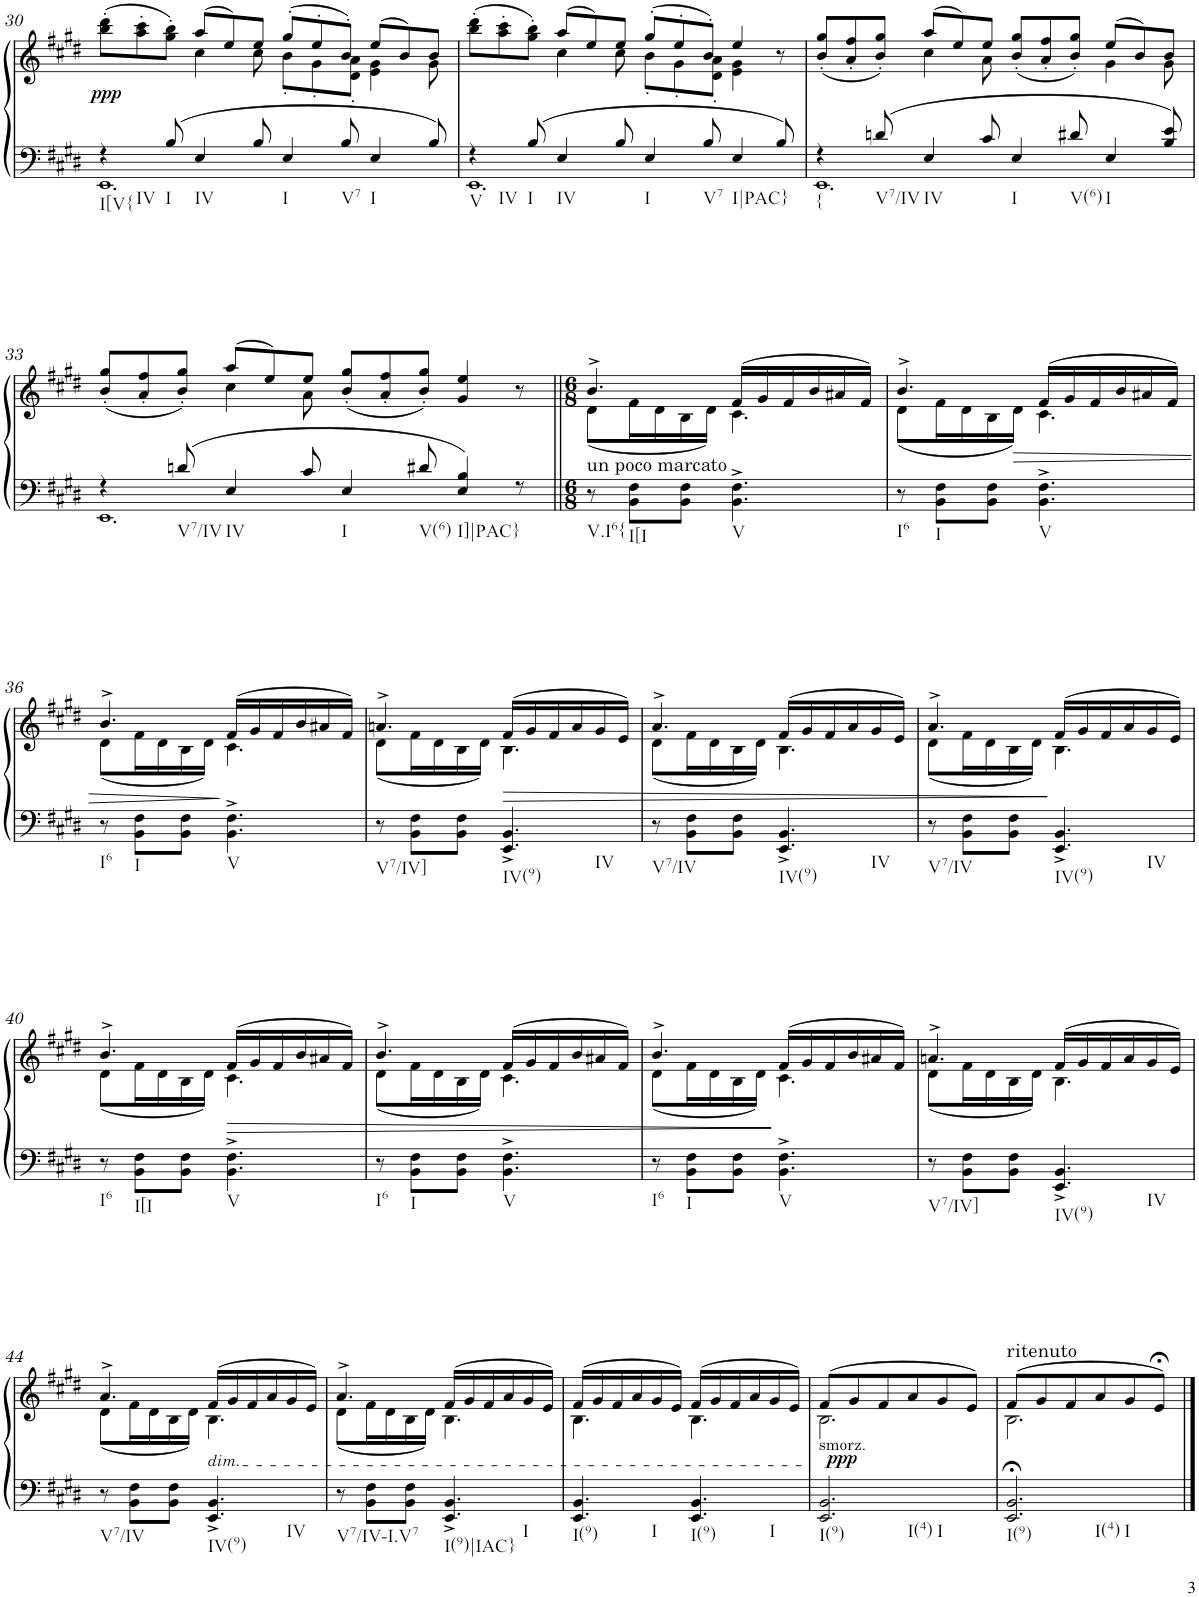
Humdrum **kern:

**kern	**kern	**dynam
*part1	*part1	*part1
*staff2	*staff1	*staff1/2
*I"Piano	*	*
*I'Pno.	*	*
!!LO:PB:g=z
*clefF4	*clefG2	*
*k[f#c#g#d#]	*k[f#c#g#d#]	*
*M12/8	*M12/8	*
=30	=30	=30
*^	*^	*
!LO:TX:b:t=I[V{	!	!	!	!
!LO:TX:b:t=IV	!	!	!	!
!	!	!	!	!LO:DY:b
4r	1.EE	(>8bb\' 8ddd#\'L	4.ryy	ppp
.	.	8aa\' 8ccc#\'	.	.
!LO:TX:b:t=I	!	!	!	!
8B/	.	8gg#\' 8bb\'J)	.	.
!LO:TX:b:t=IV	!	!	!	!
4E/	.	(8aa/L	4cc#\	.
.	.	8ee/)	.	.
8B/	.	8ee/J	8cc#\	.
!LO:TX:b:t=I	!	!	!	!
4E/	.	(8gg#'/L	8b'\L	.
.	.	8ee'/	8g#'\	.
!LO:TX:b:t=V7	!	!	!	!
8B/	.	8b'/J)	8d#\' 8a\'J	.
!LO:TX:b:t=I	!	!	!	!
4E/	.	(8ee/L	4e\ 4g#\	.
.	.	8b/)	.	.
8B/	.	8b/J	8g#\	.
=31	=31	=31	=31	=31
!LO:TX:b:t=V	!	!	!	!
!LO:TX:b:t=IV	!	!	!	!
4r	1.EE	(>8bb\' 8ddd#\'L	4.ryy	.
.	.	8aa\' 8ccc#\'	.	.
!LO:TX:b:t=I	!	!	!	!
8B/	.	8gg#\' 8bb\'J)	.	.
!LO:TX:b:t=IV	!	!	!	!
4E/	.	(8aa/L	4cc#\	.
.	.	8ee/)	.	.
8B/	.	8ee/J	8cc#\	.
!LO:TX:b:t=I	!	!	!	!
4E/	.	(8gg#'/L	8b'\L	.
.	.	8ee'/	8g#'\	.
!LO:TX:b:t=V7	!	!	!	!
8B/	.	8b'/J)	8d#\' 8a\'J	.
!LO:TX:b:t=I|PAC}	!	!	!	!
4E/	.	4ee/	4e\ 4g#\	.
8B/	.	8r	8ryy	.
=32	=32	=32	=32	=32
!LO:TX:b:t=V7/IV	!	!	!	!
4r	1.EE	(8b/' 8gg#/'L	4.ryy	.
.	.	8a/' 8ff#/'	.	.
!LO:TX:b:t=IV	!	!	!	!
8dn/	.	8b/' 8gg#/'J)	.	.
!LO:TX:b:t=I	!	!	!	!
4E/	.	(8aa/L	4cc#\	.
.	.	8ee/)	.	.
8c#/	.	8ee/J	8a\	.
!LO:TX:b:t=V(6)	!	!	!	!
4E/	.	(8b/' 8gg#/'L	4.ryy	.
.	.	8a/' 8ff#/'	.	.
!LO:TX:b:t=I	!	!	!	!
8d#X/	.	8b/' 8gg#/'J)	.	.
!LO:TX:b:t={	!	!	!	!
4E/	.	(8ee/L	4g#\	.
.	.	8b/)	.	.
8B/ 8e/	.	8b/J	8g#\	.
!!LO:LB:g=z	!!
=33	=33	=33	=33	=33
4r	1.EE	(8b/' 8gg#/'L	4.ryy	.
.	.	8a/' 8ff#/'	.	.
!LO:TX:b:t=V7/IV	!	!	!	!
8dn/	.	8b/' 8gg#/'J)	.	.
!LO:TX:b:t=IV	!	!	!	!
4E/	.	(8aa/L	4cc#\	.
.	.	8ee/)	.	.
8c#/	.	8ee/J	8a\	.
!LO:TX:b:t=I	!	!	!	!
4E/	.	(8b/' 8gg#/'L	4.ryy	.
.	.	8a/' 8ff#/'	.	.
!LO:TX:b:t=V(6)	!	!	!	!
8d#X/	.	8b/' 8gg#/'J)	.	.
!LO:TX:b:t=I]|PAC}	!	!	!	!
4E/ 4B/	.	4g#/ 4ee/	4.ryy	.
8r	.	8r	.	.
*v	*v	*	*	*
=34||	=34||	=34||	=34||
*M6/8	*M6/8	*	*
!	!LO:TX:b:t=un poco marcato	!	!
!LO:TX:b:t=V.I6{	!	!	!
8r	4.b^/	(8d#\L	.
!LO:TX:b:t=I[I	!	!	!
8BB\ 8F#\L	.	16f#\L	.
.	.	16d#\	.
8BB\ 8F#\J	.	16B\	.
.	.	16d#\JJ)	.
!LO:TX:b:t=V	!	!	!
4.BB\^ 4.F#\^	(16f#/LL	4.c#\	.
.	16g#/	.	.
.	16f#/	.	.
.	16b/	.	.
.	16a#X/	.	.
.	16f#/JJ)	.	.
=35	=35	=35	=35
!LO:TX:b:t=I6	!	!	!
8r	4.b^/	(8d#\L	.
!LO:TX:b:t=I	!	!	!
8BB\ 8F#\L	.	16f#\L	.
.	.	16d#\	.
8BB\ 8F#\J	.	16B\	.
!	!	!	!LO:HP:b
.	.	16d#\JJ)	>
!LO:TX:b:t=V	!	!	!
4.BB\^ 4.F#\^	(16f#/LL	4.c#\	.
.	16g#/	.	.
.	16f#/	.	.
.	16b/	.	.
.	16a#X/	.	.
.	16f#/JJ)	.	.
!!LO:LB:g=z	!!
=36	=36	=36	=36
!LO:TX:b:t=I6	!	!	!
8r	4.b^/	(8d#\L	.
!LO:TX:b:t=I	!	!	!
8BB\ 8F#\L	.	16f#\L	.
.	.	16d#\	.
8BB\ 8F#\J	.	16B\	.
.	.	16d#\JJ)	.
!LO:TX:b:t=V	!	!	!
4.BB\^ 4.F#\^	(16f#/LL	4.c#\	]
.	16g#/	.	.
.	16f#/	.	.
.	16b/	.	.
.	16a#X/	.	.
.	16f#/JJ)	.	.
=37	=37	=37	=37
!LO:TX:b:t=V7/IV]	!	!	!
8r	4.an^/	(8d#\L	.
8BB\ 8F#\L	.	16f#\L	.
.	.	16d#\	.
8BB\ 8F#\J	.	16B\	.
.	.	16d#\JJ)	.
!LO:TX:b:t=IV(9)	!	!	!
!LO:TX:b:t=IV	!	!	!
!	!	!	!LO:HP:b
4.EE/^ 4.BB/^	(16f#/LL	4.B\	>
.	16g#/	.	.
.	16f#/	.	.
.	16a/	.	.
.	16g#/	.	.
.	16e/JJ)	.	.
=38	=38	=38	=38
!LO:TX:b:t=V7/IV	!	!	!
8r	4.a^/	(8d#\L	.
8BB\ 8F#\L	.	16f#\L	.
.	.	16d#\	.
8BB\ 8F#\J	.	16B\	.
.	.	16d#\JJ)	.
!LO:TX:b:t=IV(9)	!	!	!
!LO:TX:b:t=IV	!	!	!
4.EE/^ 4.BB/^	(16f#/LL	4.B\	.
.	16g#/	.	.
.	16f#/	.	.
.	16a/	.	.
.	16g#/	.	.
.	16e/JJ)	.	.
=39	=39	=39	=39
!LO:TX:b:t=V7/IV	!	!	!
8r	4.a^/	(8d#\L	.
8BB\ 8F#\L	.	16f#\L	.
.	.	16d#\	.
8BB\ 8F#\J	.	16B\	.
.	.	16d#\JJ)	.
!LO:TX:b:t=IV(9)	!	!	!
!LO:TX:b:t=IV	!	!	!
4.EE/^ 4.BB/^	(16f#/LL	4.B\	]
.	16g#/	.	.
.	16f#/	.	.
.	16a/	.	.
.	16g#/	.	.
.	16e/JJ)	.	.
!!LO:LB:g=z	!!
=40	=40	=40	=40
!LO:TX:b:t=I6	!	!	!
8r	4.b^/	(8d#\L	.
!LO:TX:b:t=I[I	!	!	!
8BB\ 8F#\L	.	16f#\L	.
.	.	16d#\	.
8BB\ 8F#\J	.	16B\	.
.	.	16d#\JJ)	.
!LO:TX:b:t=V	!	!	!
!	!	!	!LO:HP:b
4.BB\^ 4.F#\^	(16f#/LL	4.c#\	>
.	16g#/	.	.
.	16f#/	.	.
.	16b/	.	.
.	16a#X/	.	.
.	16f#/JJ)	.	.
=41	=41	=41	=41
!LO:TX:b:t=I6	!	!	!
8r	4.b^/	(8d#\L	.
!LO:TX:b:t=I	!	!	!
8BB\ 8F#\L	.	16f#\L	.
.	.	16d#\	.
8BB\ 8F#\J	.	16B\	.
.	.	16d#\JJ)	.
!LO:TX:b:t=V	!	!	!
4.BB\^ 4.F#\^	(16f#/LL	4.c#\	.
.	16g#/	.	.
.	16f#/	.	.
.	16b/	.	.
.	16a#X/	.	.
.	16f#/JJ)	.	.
=42	=42	=42	=42
!LO:TX:b:t=I6	!	!	!
8r	4.b^/	(8d#\L	.
!LO:TX:b:t=I	!	!	!
8BB\ 8F#\L	.	16f#\L	.
.	.	16d#\	.
8BB\ 8F#\J	.	16B\	.
.	.	16d#\JJ)	.
!LO:TX:b:t=V	!	!	!
4.BB\^ 4.F#\^	(16f#/LL	4.c#\	]
.	16g#/	.	.
.	16f#/	.	.
.	16b/	.	.
.	16a#X/	.	.
.	16f#/JJ)	.	.
=43	=43	=43	=43
!LO:TX:b:t=V7/IV]	!	!	!
8r	4.an^/	(8d#\L	.
8BB\ 8F#\L	.	16f#\L	.
.	.	16d#\	.
8BB\ 8F#\J	.	16B\	.
.	.	16d#\JJ)	.
!LO:TX:b:t=IV(9)	!	!	!
!LO:TX:b:t=IV	!	!	!
4.EE/^ 4.BB/^	(16f#/LL	4.B\	.
.	16g#/	.	.
.	16f#/	.	.
.	16a/	.	.
.	16g#/	.	.
.	16e/JJ)	.	.
!!LO:LB:g=z	!!
=44	=44	=44	=44
!LO:TX:b:t=V7/IV	!	!	!
8r	4.a^/	(8d#\L	.
8BB\ 8F#\L	.	16f#\L	.
.	.	16d#\	.
8BB\ 8F#\J	.	16B\	.
.	.	16d#\JJ)	.
!	!LO:TX:b:i:t=dim.	!	!
!LO:TX:b:t=IV(9)	!	!	!
!LO:TX:b:t=IV	!	!	!
4.EE/^ 4.BB/^	(16f#/LL	4.B\	.
.	16g#/	.	.
.	16f#/	.	.
.	16a/	.	.
.	16g#/	.	.
.	16e/JJ)	.	.
=45	=45	=45	=45
!LO:TX:b:t=V7/IV-I.V7	!	!	!
8r	4.a^/	(8d#\L	.
8BB\ 8F#\L	.	16f#\L	.
.	.	16d#\	.
8BB\ 8F#\J	.	16B\	.
.	.	16d#\JJ)	.
!LO:TX:b:t=I(9)|IAC}	!	!	!
!LO:TX:b:t=I	!	!	!
4.EE/^ 4.BB/^	(16f#/LL	4.B\	.
.	16g#/	.	.
.	16f#/	.	.
.	16a/	.	.
.	16g#/	.	.
.	16e/JJ)	.	.
=46	=46	=46	=46
!LO:TX:b:t=I(9)	!	!	!
!LO:TX:b:t=I	!	!	!
4.EE/ 4.BB/	(16f#/LL	4.B\	.
.	16g#/	.	.
.	16f#/	.	.
.	16a/	.	.
.	16g#/	.	.
.	16e/JJ)	.	.
!LO:TX:b:t=I(9)	!	!	!
!LO:TX:b:t=I	!	!	!
4.EE/ 4.BB/	(16f#/LL	4.B\	.
.	16g#/	.	.
.	16f#/	.	.
.	16a/	.	.
.	16g#/	.	.
.	16e/JJ)	.	.
=47	=47	=47	=47
!	!LO:TX:b:t=smorz.	!	!
!LO:TX:b:t=I(9)	!	!	!
!LO:TX:b:t=I(4)	!	!	!
!LO:TX:b:t=I	!	!	!
!	!	!	!LO:DY:a=2
2.EE/ 2.BB/	(8f#/L	2.B\	ppp
.	8g#/	.	.
.	8f#/	.	.
.	8a/	.	.
.	8g#/	.	.
.	8e/J)	.	.
=48	=48	=48	=48
!	!LO:TX:a:t=ritenuto	!	!
!LO:TX:b:t=I(9)	!	!	!
!LO:TX:b:t=I(4)	!	!	!
!LO:TX:b:t=I	!	!	!
2.EE/;< 2.BB/;<	(8f#/L	2.B\	.
.	8g#/	.	.
.	8f#/	.	.
.	8a/	.	.
.	8g#/	.	.
.	8e;</J)	.	.
*	*v	*v	*
==	==	==
*-	*-	*-
